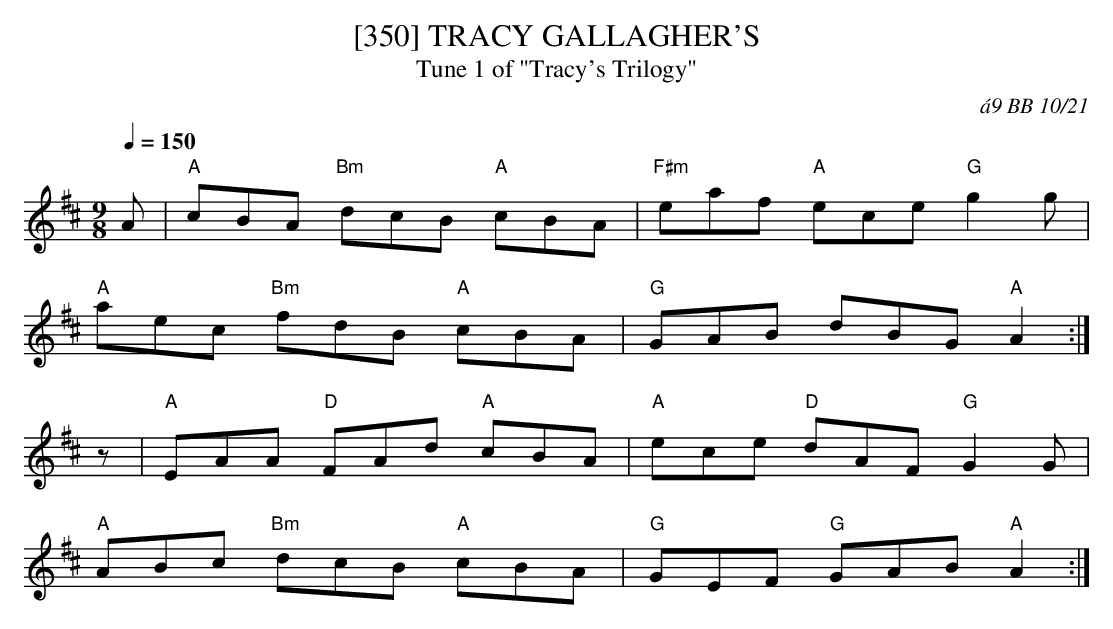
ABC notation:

X:1
M:9/8
T:[350] TRACY GALLAGHER'S
T:Tune 1 of "Tracy's Trilogy"
C:\'a9 BB 10/21
Q:1/4=150
K:D
A|"A"cBA "Bm"dcB "A"cBA  |"F#m"eaf "A"ece "G"g2g |
"A"aec "Bm" fdB "A"cBA |"G"GAB dBG "A" A2:|
z|"A"EAA "D"FAd "A"cBA |"A"ece "D"dAF "G"G2G |
"A"ABc "Bm"dcB "A"cBA |"G"GEF "G"GAB "A"A2:|%
